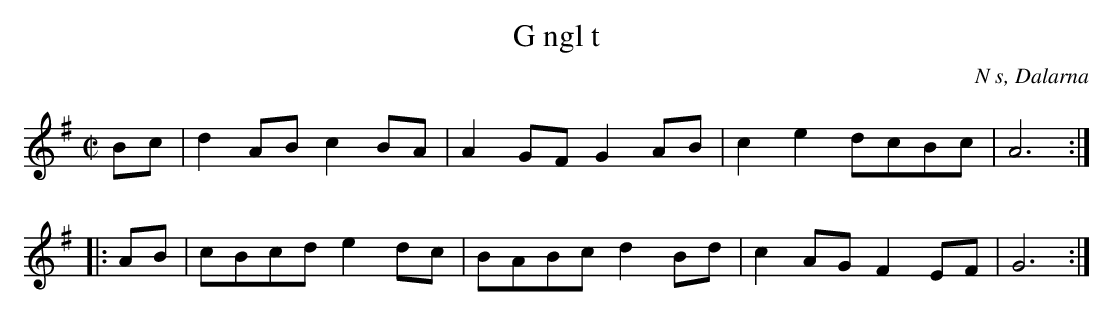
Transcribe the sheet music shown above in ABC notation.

X:1
T:G ngl t
O:N s, Dalarna
L:1/8
M:C|
K:G
Bc | d2 AB c2 BA | A2 GF G2 AB | c2 e2 dcBc | A6 ::
AB | cBcd e2 dc | BABc d2 Bd | c2 AG F2 EF | G6:|]
